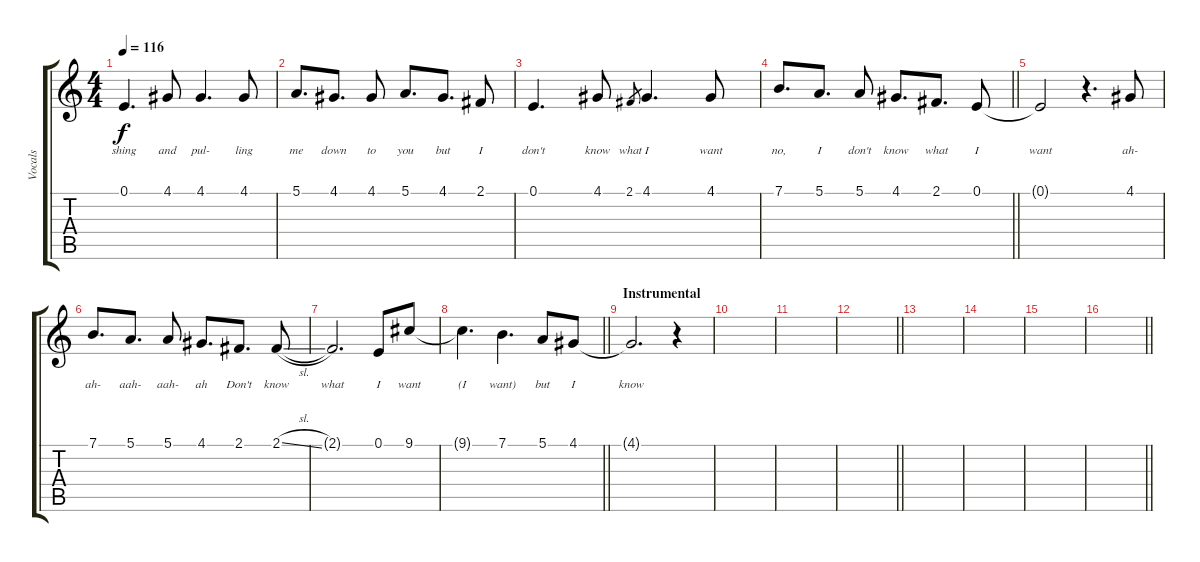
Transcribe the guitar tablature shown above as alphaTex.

\track ("Vocals" "Vocals") {instrument violin}
\staff {score tabs}
\tuning (E4 B3 G3 D3 A2 E2) {hide}
\ts (4 4)
\tempo 116
\clef g2
\ks c
0.1.4{d lyrics (0 "shing") lyrics (1 "") lyrics (2 "") lyrics (3 "") lyrics (4 "") dy f} 4.1.8{lyrics (0 "and") lyrics (1 "") lyrics (2 "") lyrics (3 "") lyrics (4 "")} 4.1.4{d lyrics (0 "pul-") lyrics (1 "") lyrics (2 "") lyrics (3 "") lyrics (4 "")} 4.1.8{lyrics (0 "ling") lyrics (1 "") lyrics (2 "") lyrics (3 "") lyrics (4 "")} |
5.1.8{d lyrics (0 "me") lyrics (1 "") lyrics (2 "") lyrics (3 "") lyrics (4 "")} 4.1.8{d lyrics (0 "down") lyrics (1 "") lyrics (2 "") lyrics (3 "") lyrics (4 "")} 4.1.8{lyrics (0 "to") lyrics (1 "") lyrics (2 "") lyrics (3 "") lyrics (4 "")} 5.1.8{d lyrics (0 "you") lyrics (1 "") lyrics (2 "") lyrics (3 "") lyrics (4 "")} 4.1.8{d lyrics (0 "but") lyrics (1 "") lyrics (2 "") lyrics (3 "") lyrics (4 "")} 2.1.8{lyrics (0 "I") lyrics (1 "") lyrics (2 "") lyrics (3 "") lyrics (4 "")} |
0.1.4{d lyrics (0 "don't") lyrics (1 "") lyrics (2 "") lyrics (3 "") lyrics (4 "")} 4.1.8{lyrics (0 "know") lyrics (1 "") lyrics (2 "") lyrics (3 "") lyrics (4 "")} 2.1.8{lyrics (0 "what") lyrics (1 "") lyrics (2 "") lyrics (3 "") lyrics (4 "") gr} 4.1.4{d lyrics (0 "I") lyrics (1 "") lyrics (2 "") lyrics (3 "") lyrics (4 "")} 4.1.8{lyrics (0 "want") lyrics (1 "") lyrics (2 "") lyrics (3 "") lyrics (4 "")} |
\barLineRight lightlight
7.1.8{d lyrics (0 "no,") lyrics (1 "") lyrics (2 "") lyrics (3 "") lyrics (4 "")} 5.1.8{d lyrics (0 "I") lyrics (1 "") lyrics (2 "") lyrics (3 "") lyrics (4 "")} 5.1.8{lyrics (0 "don't") lyrics (1 "") lyrics (2 "") lyrics (3 "") lyrics (4 "")} 4.1.8{d lyrics (0 "know") lyrics (1 "") lyrics (2 "") lyrics (3 "") lyrics (4 "")} 2.1.8{d lyrics (0 "what") lyrics (1 "") lyrics (2 "") lyrics (3 "") lyrics (4 "")} 0.1.8{lyrics (0 "I") lyrics (1 "") lyrics (2 "") lyrics (3 "") lyrics (4 "")} |
0.1{t}.2{lyrics (0 "want") lyrics (1 "") lyrics (2 "") lyrics (3 "") lyrics (4 "")} r.4{d} 4.1.8{lyrics (0 "ah-") lyrics (1 "") lyrics (2 "") lyrics (3 "") lyrics (4 "")} |
7.1.8{d lyrics (0 "ah-") lyrics (1 "") lyrics (2 "") lyrics (3 "") lyrics (4 "")} 5.1.8{d lyrics (0 "aah-") lyrics (1 "") lyrics (2 "") lyrics (3 "") lyrics (4 "")} 5.1.8{lyrics (0 "aah-") lyrics (1 "") lyrics (2 "") lyrics (3 "") lyrics (4 "")} 4.1.8{d lyrics (0 "ah") lyrics (1 "") lyrics (2 "") lyrics (3 "") lyrics (4 "")} 2.1.8{d lyrics (0 "Don't") lyrics (1 "") lyrics (2 "") lyrics (3 "") lyrics (4 "")} 2.1{sl}.8{lyrics (0 "know") lyrics (1 "") lyrics (2 "") lyrics (3 "") lyrics (4 "")} |
2.1{t}.2{d lyrics (0 "what") lyrics (1 "") lyrics (2 "") lyrics (3 "") lyrics (4 "")} 0.1.8{lyrics (0 "I") lyrics (1 "") lyrics (2 "") lyrics (3 "") lyrics (4 "")} 9.1.8{lyrics (0 "want") lyrics (1 "") lyrics (2 "") lyrics (3 "") lyrics (4 "")} |
\barLineRight lightlight
9.1{t}.4{d lyrics (0 "(I") lyrics (1 "") lyrics (2 "") lyrics (3 "") lyrics (4 "")} 7.1.4{d lyrics (0 "want)") lyrics (1 "") lyrics (2 "") lyrics (3 "") lyrics (4 "")} 5.1.8{lyrics (0 "but") lyrics (1 "") lyrics (2 "") lyrics (3 "") lyrics (4 "")} 4.1.8{lyrics (0 "I") lyrics (1 "") lyrics (2 "") lyrics (3 "") lyrics (4 "")} |
\section ("" "Instrumental")
4.1{t}.2{d lyrics (0 "know") lyrics (1 "") lyrics (2 "") lyrics (3 "") lyrics (4 "")} r.4 |
|
|
\barLineRight lightlight
|
|
|
|
\barLineRight lightlight
